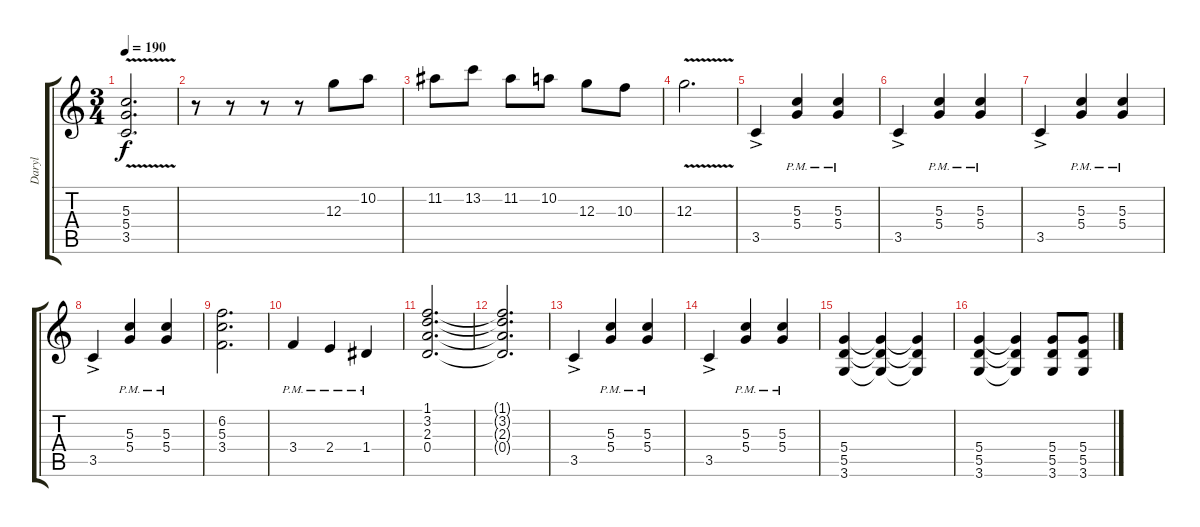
\track ("Daryl" "Daryl") {instrument distortionguitar}
\staff {score tabs}
\tuning (E4 B3 G3 D3 A2 E2) {hide}
\ts (3 4)
\tempo 190
\clef g2
\ks c
(5.3{v} 5.4{v} 3.5{v}).2{d dy f} |
r.8 r.8 r.8 r.8 12.3.8 10.2.8 |
11.2.8 13.2.8 11.2.8 10.2.8 12.3.8 10.3.8 |
12.3{v}.2{d} |
3.5{ac}.4 (5.3{pm} 5.4{pm}).4 (5.3{pm} 5.4{pm}).4 |
3.5{ac}.4 (5.3{pm} 5.4{pm}).4 (5.3{pm} 5.4{pm}).4 |
3.5{ac}.4 (5.3{pm} 5.4{pm}).4 (5.3{pm} 5.4{pm}).4 |
3.5{ac}.4 (5.3{pm} 5.4{pm}).4 (5.3{pm} 5.4{pm}).4 |
(6.2 5.3 3.4).2{d} |
3.4{pm}.4 2.4{pm}.4 1.4{pm}.4 |
(1.1 3.2 2.3 0.4).2{d} |
(1.1{t} 3.2{t} 2.3{t} 0.4{t}).2{d} |
3.5{ac}.4 (5.3{pm} 5.4{pm}).4 (5.3{pm} 5.4{pm}).4 |
3.5{ac}.4 (5.3{pm} 5.4{pm}).4 (5.3{pm} 5.4{pm}).4 |
(5.4 5.5 3.6).4 (5.4{t} 5.5{t} 3.6{t}).4 (5.4{t} 5.5{t} 3.6{t}).4 |
(5.4 5.5 3.6).4 (5.4{t} 5.5{t} 3.6{t}).4 (5.4 5.5 3.6).8 (5.4 5.5 3.6).8
